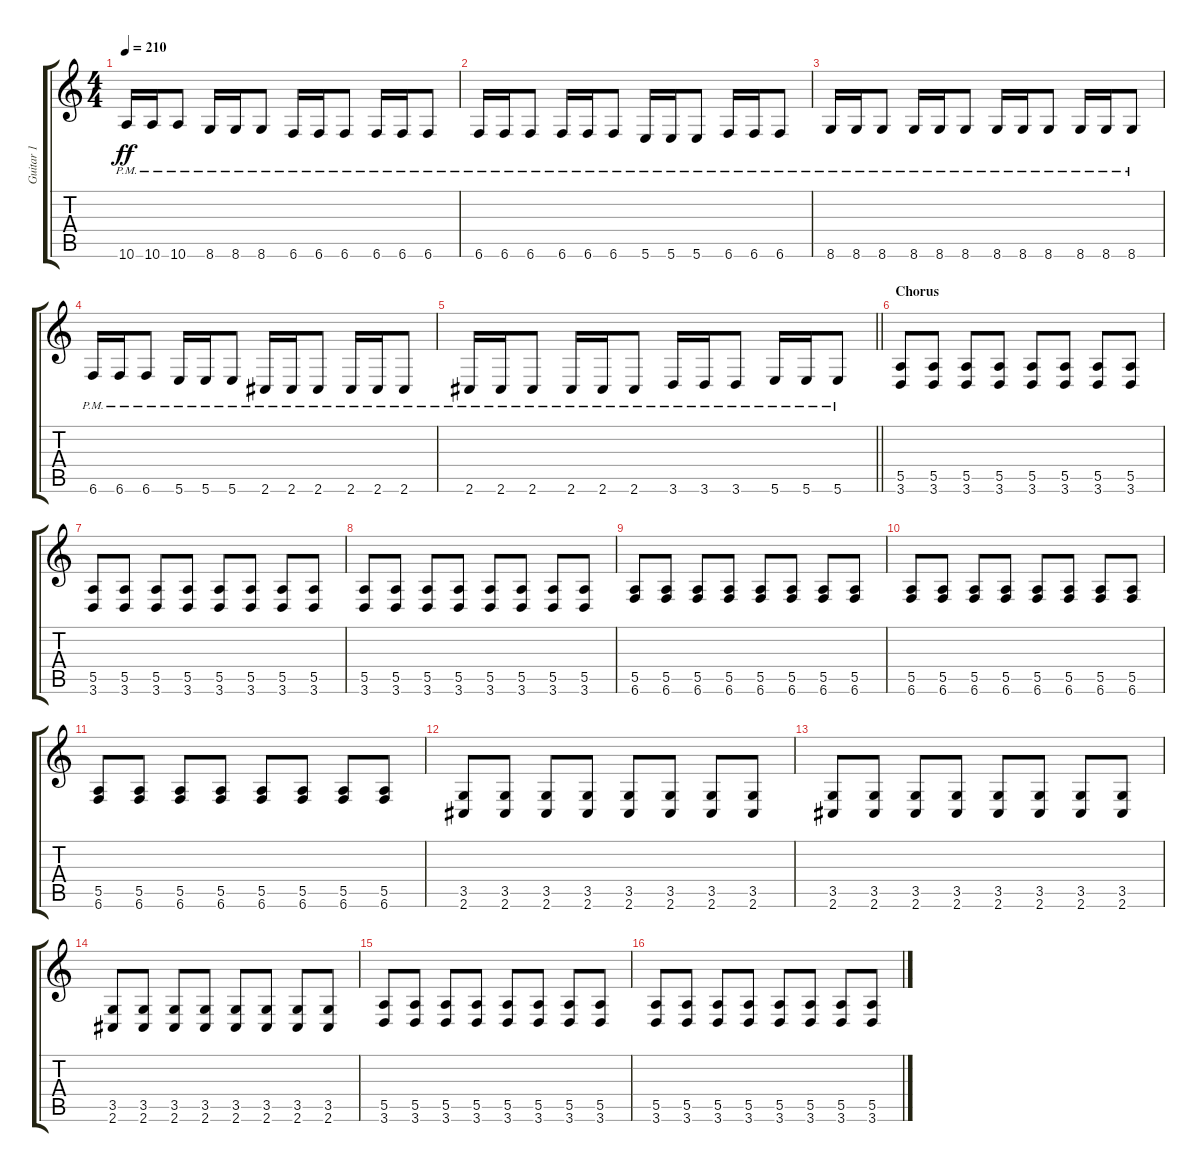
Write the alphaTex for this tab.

\track ("Guitar 1" "Guitar 1") {instrument distortionguitar}
\staff {score tabs}
\tuning (B3 Gb3 D3 A2 E2 B1) {hide}
\ts (4 4)
\tempo 210
\clef g2
\ks c
10.6{pm}.16{dy ff} 10.6{pm}.16 10.6{pm}.8 8.6{pm}.16 8.6{pm}.16 8.6{pm}.8 6.6{pm}.16 6.6{pm}.16 6.6{pm}.8 6.6{pm}.16 6.6{pm}.16 6.6{pm}.8 |
6.6{pm}.16 6.6{pm}.16 6.6{pm}.8 6.6{pm}.16 6.6{pm}.16 6.6{pm}.8 5.6{pm}.16 5.6{pm}.16 5.6{pm}.8 6.6{pm}.16 6.6{pm}.16 6.6{pm}.8 |
8.6{pm}.16 8.6{pm}.16 8.6{pm}.8 8.6{pm}.16 8.6{pm}.16 8.6{pm}.8 8.6{pm}.16 8.6{pm}.16 8.6{pm}.8 8.6{pm}.16 8.6{pm}.16 8.6{pm}.8 |
6.6{pm}.16 6.6{pm}.16 6.6{pm}.8 5.6{pm}.16 5.6{pm}.16 5.6{pm}.8 2.6{pm}.16 2.6{pm}.16 2.6{pm}.8 2.6{pm}.16 2.6{pm}.16 2.6{pm}.8 |
\barLineRight lightlight
2.6{pm}.16 2.6{pm}.16 2.6{pm}.8 2.6{pm}.16 2.6{pm}.16 2.6{pm}.8 3.6{pm}.16 3.6{pm}.16 3.6{pm}.8 5.6{pm}.16 5.6{pm}.16 5.6{pm}.8 |
\section ("" "Chorus")
(5.5 3.6).8 (5.5 3.6).8 (5.5 3.6).8 (5.5 3.6).8 (5.5 3.6).8 (5.5 3.6).8 (5.5 3.6).8 (5.5 3.6).8 |
(5.5 3.6).8 (5.5 3.6).8 (5.5 3.6).8 (5.5 3.6).8 (5.5 3.6).8 (5.5 3.6).8 (5.5 3.6).8 (5.5 3.6).8 |
(5.5 3.6).8 (5.5 3.6).8 (5.5 3.6).8 (5.5 3.6).8 (5.5 3.6).8 (5.5 3.6).8 (5.5 3.6).8 (5.5 3.6).8 |
(5.5 6.6).8 (5.5 6.6).8 (5.5 6.6).8 (5.5 6.6).8 (5.5 6.6).8 (5.5 6.6).8 (5.5 6.6).8 (5.5 6.6).8 |
(5.5 6.6).8 (5.5 6.6).8 (5.5 6.6).8 (5.5 6.6).8 (5.5 6.6).8 (5.5 6.6).8 (5.5 6.6).8 (5.5 6.6).8 |
(5.5 6.6).8 (5.5 6.6).8 (5.5 6.6).8 (5.5 6.6).8 (5.5 6.6).8 (5.5 6.6).8 (5.5 6.6).8 (5.5 6.6).8 |
(3.5 2.6).8 (3.5 2.6).8 (3.5 2.6).8 (3.5 2.6).8 (3.5 2.6).8 (3.5 2.6).8 (3.5 2.6).8 (3.5 2.6).8 |
(3.5 2.6).8 (3.5 2.6).8 (3.5 2.6).8 (3.5 2.6).8 (3.5 2.6).8 (3.5 2.6).8 (3.5 2.6).8 (3.5 2.6).8 |
(3.5 2.6).8 (3.5 2.6).8 (3.5 2.6).8 (3.5 2.6).8 (3.5 2.6).8 (3.5 2.6).8 (3.5 2.6).8 (3.5 2.6).8 |
(5.5 3.6).8 (5.5 3.6).8 (5.5 3.6).8 (5.5 3.6).8 (5.5 3.6).8 (5.5 3.6).8 (5.5 3.6).8 (5.5 3.6).8 |
(5.5 3.6).8 (5.5 3.6).8 (5.5 3.6).8 (5.5 3.6).8 (5.5 3.6).8 (5.5 3.6).8 (5.5 3.6).8 (5.5 3.6).8
